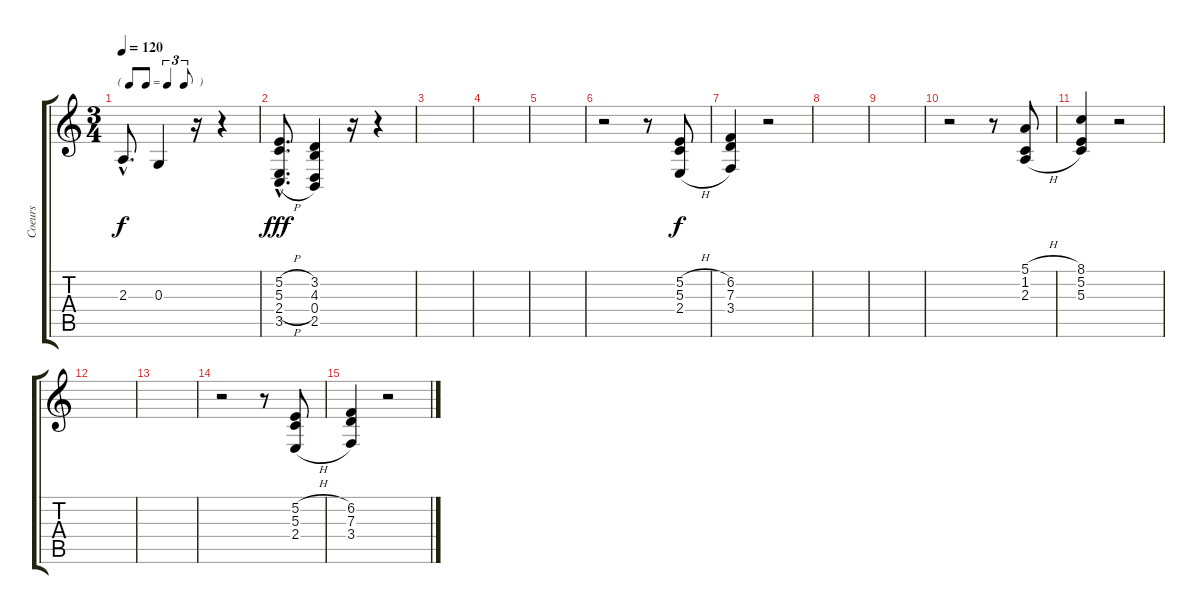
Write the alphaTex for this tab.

\track ("Coeurs" "Coeurs") {instrument brightacousticpiano}
\staff {score tabs}
\tuning (E4 B3 G3 D3 A2 E2) {hide}
\ts (3 4)
\tf triplet8th
\tempo 120
\clef g2
\ks c
2.3{hac}.8{d dy f} 0.3.4 r.16 r.4 |
(5.2{h hac} 5.3{h hac} 2.4{h hac} 3.5{h hac}).8{d dy fff} (3.2 4.3 0.4 2.5).4 r.16 r.4 |
|
|
|
r.2 r.8 (5.2{h} 5.3{h} 2.4{h}).8{dy f} |
(6.2 7.3 3.4).4 r.2 |
|
|
r.2 r.8 (5.1{h} 1.2{h} 2.3{h}).8 |
(8.1 5.2 5.3).4 r.2 |
|
|
r.2 r.8 (5.2{h} 5.3{h} 2.4{h}).8 |
(6.2 7.3 3.4).4 r.2
